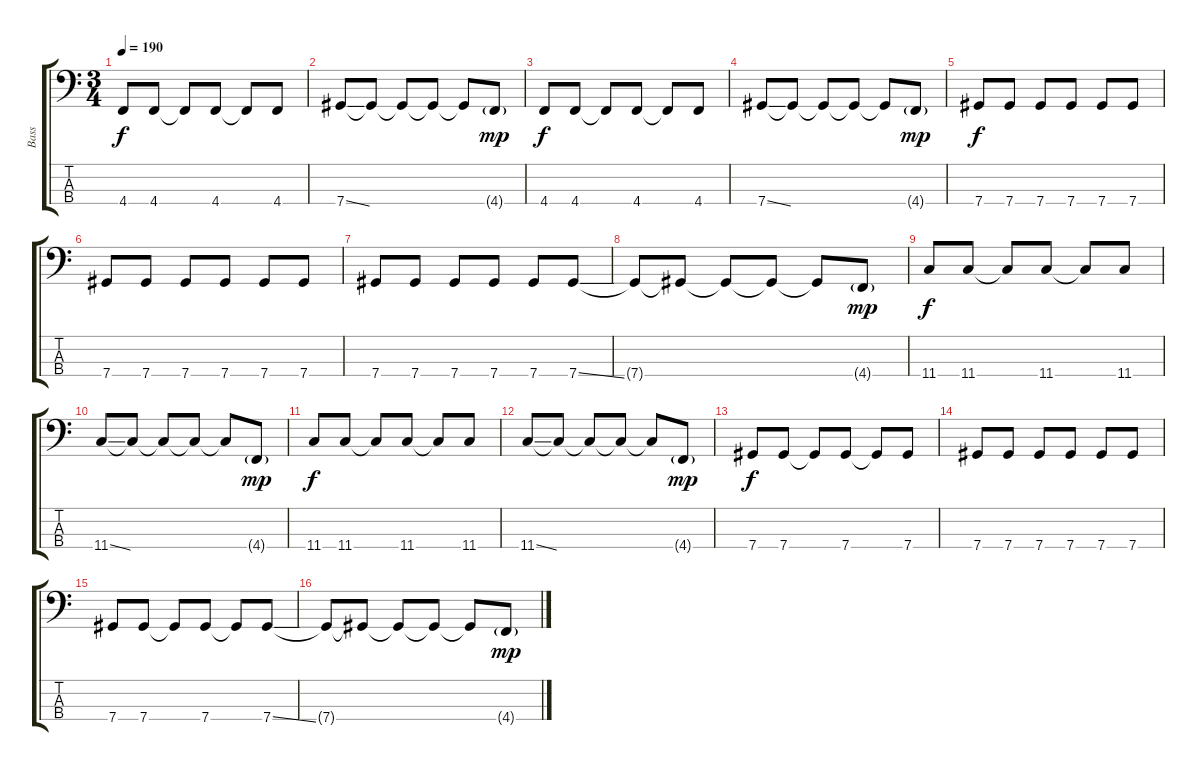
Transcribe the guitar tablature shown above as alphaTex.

\track ("Bass" "Bass") {instrument electricbassfinger}
\staff {score tabs}
\tuning (Gb2 Db2 Ab1 Db1) {hide}
\ts (3 4)
\tempo 190
\clef f4
\ks c
4.4.8{dy f} 4.4.8 4.4{t}.8 4.4.8 4.4{t}.8 4.4.8 |
7.4{ss}.8 7.4{t}.8 7.4{t}.8 7.4{t}.8 7.4{t}.8 4.4{g}.8{dy mp} |
4.4.8{dy f} 4.4.8 4.4{t}.8 4.4.8 4.4{t}.8 4.4.8 |
7.4{ss}.8 7.4{t}.8 7.4{t}.8 7.4{t}.8 7.4{t}.8 4.4{g}.8{dy mp} |
7.4.8{dy f} 7.4.8 7.4.8 7.4.8 7.4.8 7.4.8 |
7.4.8 7.4.8 7.4.8 7.4.8 7.4.8 7.4.8 |
7.4.8 7.4.8 7.4.8 7.4.8 7.4.8 7.4{ss}.8 |
7.4{t}.8 7.4{t}.8 7.4{t}.8 7.4{t}.8 7.4{t}.8 4.4{g}.8{dy mp} |
11.4.8{dy f} 11.4.8 11.4{t}.8 11.4.8 11.4{t}.8 11.4.8 |
11.4{ss}.8 11.4{t}.8 11.4{t}.8 11.4{t}.8 11.4{t}.8 4.4{g}.8{dy mp} |
11.4.8{dy f} 11.4.8 11.4{t}.8 11.4.8 11.4{t}.8 11.4.8 |
11.4{ss}.8 11.4{t}.8 11.4{t}.8 11.4{t}.8 11.4{t}.8 4.4{g}.8{dy mp} |
7.4.8{dy f} 7.4.8 7.4{t}.8 7.4.8 7.4{t}.8 7.4.8 |
7.4.8 7.4.8 7.4.8 7.4.8 7.4.8 7.4.8 |
7.4.8 7.4.8 7.4{t}.8 7.4.8 7.4{t}.8 7.4{ss}.8 |
7.4{t}.8 7.4{t}.8 7.4{t}.8 7.4{t}.8 7.4{t}.8 4.4{g}.8{dy mp}
